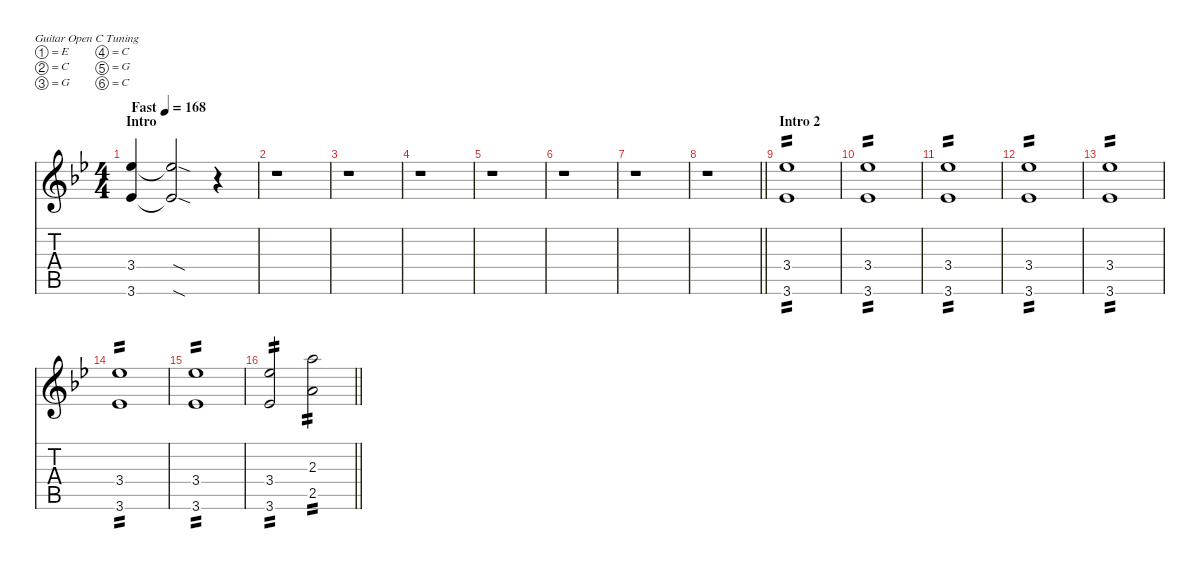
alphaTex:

\defaultSystemsLayout 4
\hideDynamics
\bracketExtendMode nobrackets
\singleTrackTrackNamePolicy hidden
\multiTrackTrackNamePolicy hidden
\firstSystemTrackNameMode fullname
\firstSystemTrackNameOrientation horizontal
\otherSystemsTrackNameOrientation horizontal
\track ("Guitar 2" "dist.guit.") {instrument distortionguitar}
\staff {score tabs}
\tuning (E4 C4 G3 C3 G2 C2)
\ts (4 4)
\beaming (8 2 2 2 2)
\section ("" "Intro")
\tempo (168 "Fast")
\clef g2
\ks bb
(3.4{acc b} 3.6{acc b}).4{ot 8vb dy f instrument distortionguitar beam Up} (3.4{sod t acc b} 3.6{sod t acc b}).2{ot 8vb beam Up} r.4{ot 8vb beam Up} |
r.1{ot 8vb beam Down} |
r.1{ot 8vb beam Down} |
r.1{ot 8vb beam Down} |
r.1{ot 8vb beam Down} |
r.1{ot 8vb beam Down} |
r.1{ot 8vb beam Down} |
\barLineRight lightlight
r.1{ot 8vb beam Down} |
\section ("" "Intro 2")
(3.4{acc b} 3.6{acc b}).1{ot 8vb tp 2 beam Up} |
(3.4{acc b} 3.6{acc b}).1{ot 8vb tp 2 beam Up} |
(3.4{acc b} 3.6{acc b}).1{ot 8vb tp 2 beam Up} |
(3.4{acc b} 3.6{acc b}).1{ot 8vb tp 2 beam Up} |
(3.4{acc b} 3.6{acc b}).1{ot 8vb tp 2 beam Up} |
(3.4{acc b} 3.6{acc b}).1{ot 8vb tp 2 beam Up} |
(3.4{acc b} 3.6{acc b}).1{ot 8vb tp 2 beam Up} |
\barLineRight lightlight
(3.4{acc b} 3.6{acc b}).2{ot 8vb tp 2 beam Up} (2.3{acc forcenatural} 2.5{acc forcenatural}).2{ot 8vb tp 2 beam Down}
